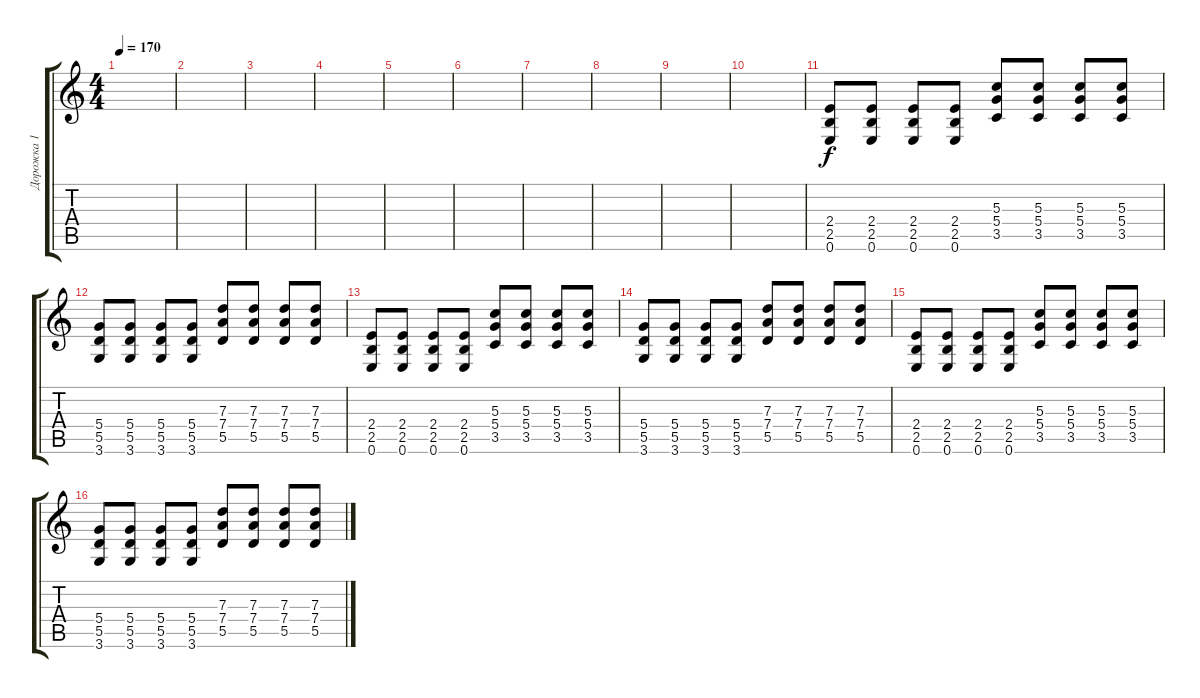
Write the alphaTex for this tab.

\track ("Дорожка 1" "Дорожка 1") {instrument distortionguitar}
\staff {score tabs}
\tuning (E4 B3 G3 D3 A2 E2) {hide}
\ts (4 4)
\tempo 170
\clef g2
\ks c
|
|
|
|
|
|
|
|
|
|
(2.4 2.5 0.6).8 (2.4 2.5 0.6).8 (2.4 2.5 0.6).8 (2.4 2.5 0.6).8 (5.3 5.4 3.5).8 (5.3 5.4 3.5).8 (5.3 5.4 3.5).8 (5.3 5.4 3.5).8 |
(5.4 5.5 3.6).8 (5.4 5.5 3.6).8 (5.4 5.5 3.6).8 (5.4 5.5 3.6).8 (7.3 7.4 5.5).8 (7.3 7.4 5.5).8 (7.3 7.4 5.5).8 (7.3 7.4 5.5).8 |
(2.4 2.5 0.6).8 (2.4 2.5 0.6).8 (2.4 2.5 0.6).8 (2.4 2.5 0.6).8 (5.3 5.4 3.5).8 (5.3 5.4 3.5).8 (5.3 5.4 3.5).8 (5.3 5.4 3.5).8 |
(5.4 5.5 3.6).8 (5.4 5.5 3.6).8 (5.4 5.5 3.6).8 (5.4 5.5 3.6).8 (7.3 7.4 5.5).8 (7.3 7.4 5.5).8 (7.3 7.4 5.5).8 (7.3 7.4 5.5).8 |
(2.4 2.5 0.6).8 (2.4 2.5 0.6).8 (2.4 2.5 0.6).8 (2.4 2.5 0.6).8 (5.3 5.4 3.5).8 (5.3 5.4 3.5).8 (5.3 5.4 3.5).8 (5.3 5.4 3.5).8 |
(5.4 5.5 3.6).8 (5.4 5.5 3.6).8 (5.4 5.5 3.6).8 (5.4 5.5 3.6).8 (7.3 7.4 5.5).8 (7.3 7.4 5.5).8 (7.3 7.4 5.5).8 (7.3 7.4 5.5).8
